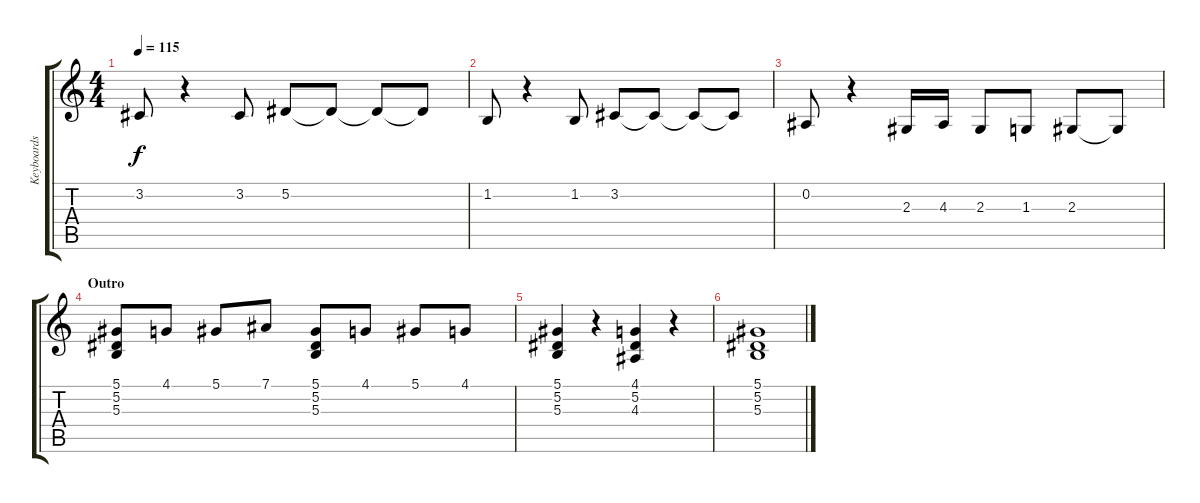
\track ("Keyboards" "Keyboards") {instrument pad7halo}
\staff {score tabs}
\tuning (Eb4 Bb3 Gb3 Db3 Ab2 Eb2) {hide}
\ts (4 4)
\tempo 115
\clef g2
\ks c
3.2.8{dy f} r.4 3.2.8 5.2.8 5.2{t}.8 5.2{t}.8 5.2{t}.8 |
1.2.8 r.4 1.2.8 3.2.8 3.2{t}.8 3.2{t}.8 3.2{t}.8 |
0.2.8 r.4 2.3.16 4.3.16 2.3.8 1.3.8 2.3.8 2.3{t}.8 |
\section ("" "Outro")
(5.1 5.2 5.3).8 4.1.8 5.1.8 7.1.8 (5.1 5.2 5.3).8 4.1.8 5.1.8 4.1.8 |
(5.1 5.2 5.3).4 r.4 (4.1 5.2 4.3).4 r.4 |
(5.1 5.2 5.3).1
